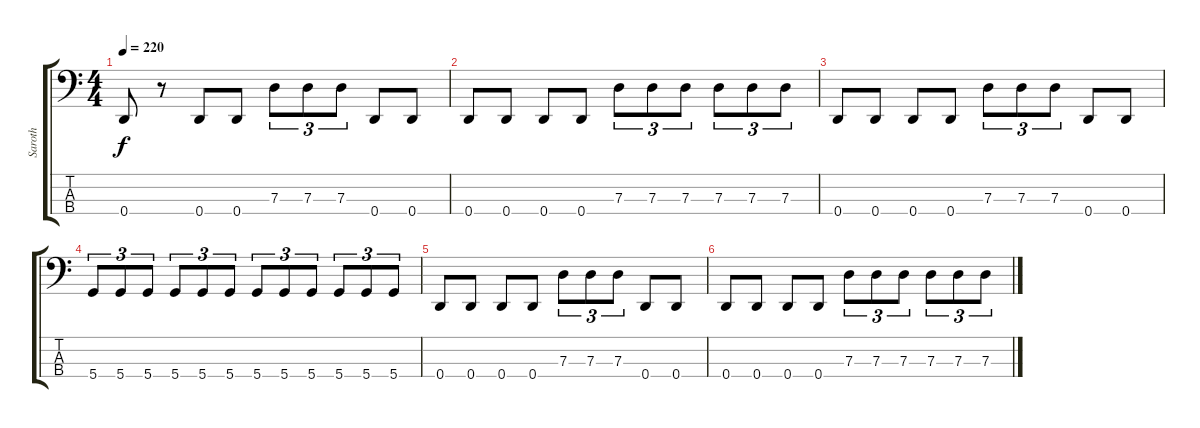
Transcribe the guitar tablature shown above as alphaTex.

\track ("Saroth" "Saroth") {instrument electricbassfinger}
\staff {score tabs}
\tuning (F2 C2 G1 D1) {hide}
\ts (4 4)
\tempo 220
\clef f4
\ks c
0.4.8{dy f} r.8 0.4.8 0.4.8 7.3.8{tu (3 2)} 7.3.8{tu (3 2)} 7.3.8{tu (3 2)} 0.4.8 0.4.8 |
0.4.8 0.4.8 0.4.8 0.4.8 7.3.8{tu (3 2)} 7.3.8{tu (3 2)} 7.3.8{tu (3 2)} 7.3.8{tu (3 2)} 7.3.8{tu (3 2)} 7.3.8{tu (3 2)} |
0.4.8 0.4.8 0.4.8 0.4.8 7.3.8{tu (3 2)} 7.3.8{tu (3 2)} 7.3.8{tu (3 2)} 0.4.8 0.4.8 |
5.4.8{tu (3 2)} 5.4.8{tu (3 2)} 5.4.8{tu (3 2)} 5.4.8{tu (3 2)} 5.4.8{tu (3 2)} 5.4.8{tu (3 2)} 5.4.8{tu (3 2)} 5.4.8{tu (3 2)} 5.4.8{tu (3 2)} 5.4.8{tu (3 2)} 5.4.8{tu (3 2)} 5.4.8{tu (3 2)} |
0.4.8 0.4.8 0.4.8 0.4.8 7.3.8{tu (3 2)} 7.3.8{tu (3 2)} 7.3.8{tu (3 2)} 0.4.8 0.4.8 |
0.4.8 0.4.8 0.4.8 0.4.8 7.3.8{tu (3 2)} 7.3.8{tu (3 2)} 7.3.8{tu (3 2)} 7.3.8{tu (3 2)} 7.3.8{tu (3 2)} 7.3.8{tu (3 2)}
